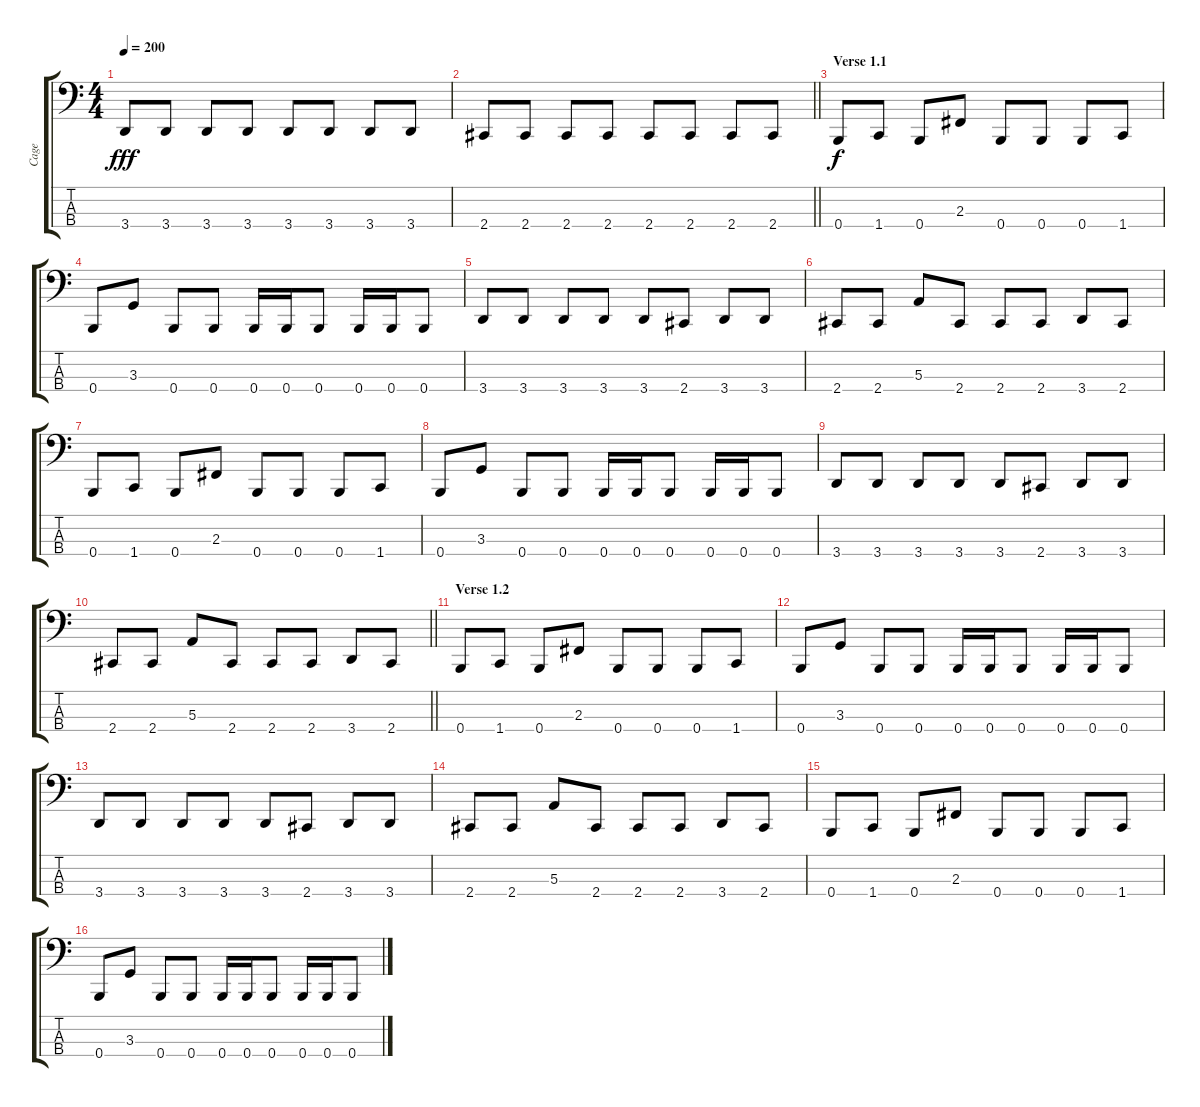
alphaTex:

\track ("Cage" "Cage") {instrument electricbasspick}
\staff {score tabs}
\tuning (D2 A1 E1 B0) {hide}
\ts (4 4)
\tempo 200
\clef f4
\ks c
3.4.8{dy fff} 3.4.8 3.4.8 3.4.8 3.4.8 3.4.8 3.4.8 3.4.8 |
\barLineRight lightlight
2.4.8 2.4.8 2.4.8 2.4.8 2.4.8 2.4.8 2.4.8 2.4.8 |
\section ("" "Verse 1.1")
0.4.8{dy f} 1.4.8 0.4.8 2.3.8 0.4.8 0.4.8 0.4.8 1.4.8 |
0.4.8 3.3.8 0.4.8 0.4.8 0.4.16 0.4.16 0.4.8 0.4.16 0.4.16 0.4.8 |
3.4.8 3.4.8 3.4.8 3.4.8 3.4.8 2.4.8 3.4.8 3.4.8 |
2.4.8 2.4.8 5.3.8 2.4.8 2.4.8 2.4.8 3.4.8 2.4.8 |
0.4.8 1.4.8 0.4.8 2.3.8 0.4.8 0.4.8 0.4.8 1.4.8 |
0.4.8 3.3.8 0.4.8 0.4.8 0.4.16 0.4.16 0.4.8 0.4.16 0.4.16 0.4.8 |
3.4.8 3.4.8 3.4.8 3.4.8 3.4.8 2.4.8 3.4.8 3.4.8 |
\barLineRight lightlight
2.4.8 2.4.8 5.3.8 2.4.8 2.4.8 2.4.8 3.4.8 2.4.8 |
\section ("" "Verse 1.2")
0.4.8 1.4.8 0.4.8 2.3.8 0.4.8 0.4.8 0.4.8 1.4.8 |
0.4.8 3.3.8 0.4.8 0.4.8 0.4.16 0.4.16 0.4.8 0.4.16 0.4.16 0.4.8 |
3.4.8 3.4.8 3.4.8 3.4.8 3.4.8 2.4.8 3.4.8 3.4.8 |
2.4.8 2.4.8 5.3.8 2.4.8 2.4.8 2.4.8 3.4.8 2.4.8 |
0.4.8 1.4.8 0.4.8 2.3.8 0.4.8 0.4.8 0.4.8 1.4.8 |
0.4.8 3.3.8 0.4.8 0.4.8 0.4.16 0.4.16 0.4.8 0.4.16 0.4.16 0.4.8
